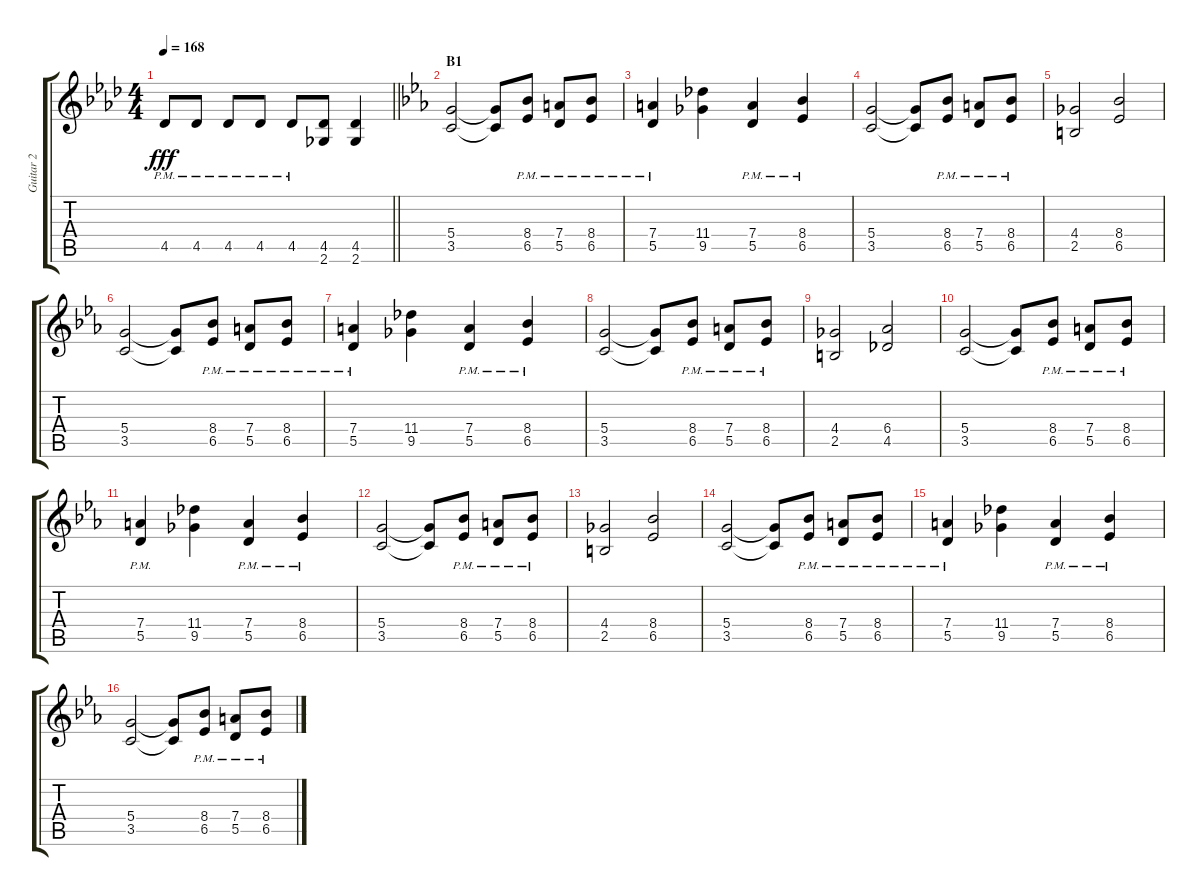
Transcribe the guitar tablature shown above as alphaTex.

\track ("Guitar 2" "Guitar 2") {instrument distortionguitar}
\staff {score tabs}
\tuning (E4 B3 G3 D3 A2 E2) {hide}
\ts (4 4)
\tempo 168
\clef g2
\barLineRight lightlight
\ks fminor
4.5{pm}.8{dy fff} 4.5{pm}.8 4.5{pm}.8 4.5{pm}.8 4.5{pm}.8 (4.5 2.6).8 (4.5 2.6).4 |
\section ("" "B1")
\ks cminor
(5.4 3.5).2 (5.4{t} 3.5{t}).8 (8.4{pm} 6.5{pm}).8 (7.4{pm} 5.5{pm}).8 (8.4{pm} 6.5{pm}).8 |
(7.4{pm} 5.5{pm}).4 (11.4 9.5).4 (7.4{pm} 5.5{pm}).4 (8.4{pm} 6.5{pm}).4 |
(5.4 3.5).2 (5.4{t} 3.5{t}).8 (8.4{pm} 6.5{pm}).8 (7.4{pm} 5.5{pm}).8 (8.4{pm} 6.5{pm}).8 |
(4.4 2.5).2 (8.4 6.5).2 |
(5.4 3.5).2 (5.4{t} 3.5{t}).8 (8.4{pm} 6.5{pm}).8 (7.4{pm} 5.5{pm}).8 (8.4{pm} 6.5{pm}).8 |
(7.4{pm} 5.5{pm}).4 (11.4 9.5).4 (7.4{pm} 5.5{pm}).4 (8.4{pm} 6.5{pm}).4 |
(5.4 3.5).2 (5.4{t} 3.5{t}).8 (8.4{pm} 6.5{pm}).8 (7.4{pm} 5.5{pm}).8 (8.4{pm} 6.5{pm}).8 |
(4.4 2.5).2 (6.4 4.5).2 |
(5.4 3.5).2 (5.4{t} 3.5{t}).8 (8.4{pm} 6.5{pm}).8 (7.4{pm} 5.5{pm}).8 (8.4{pm} 6.5{pm}).8 |
(7.4{pm} 5.5{pm}).4 (11.4 9.5).4 (7.4{pm} 5.5{pm}).4 (8.4{pm} 6.5{pm}).4 |
(5.4 3.5).2 (5.4{t} 3.5{t}).8 (8.4{pm} 6.5{pm}).8 (7.4{pm} 5.5{pm}).8 (8.4{pm} 6.5{pm}).8 |
(4.4 2.5).2 (8.4 6.5).2 |
(5.4 3.5).2 (5.4{t} 3.5{t}).8 (8.4{pm} 6.5{pm}).8 (7.4{pm} 5.5{pm}).8 (8.4{pm} 6.5{pm}).8 |
(7.4{pm} 5.5{pm}).4 (11.4 9.5).4 (7.4{pm} 5.5{pm}).4 (8.4{pm} 6.5{pm}).4 |
(5.4 3.5).2 (5.4{t} 3.5{t}).8 (8.4{pm} 6.5{pm}).8 (7.4{pm} 5.5{pm}).8 (8.4{pm} 6.5{pm}).8
